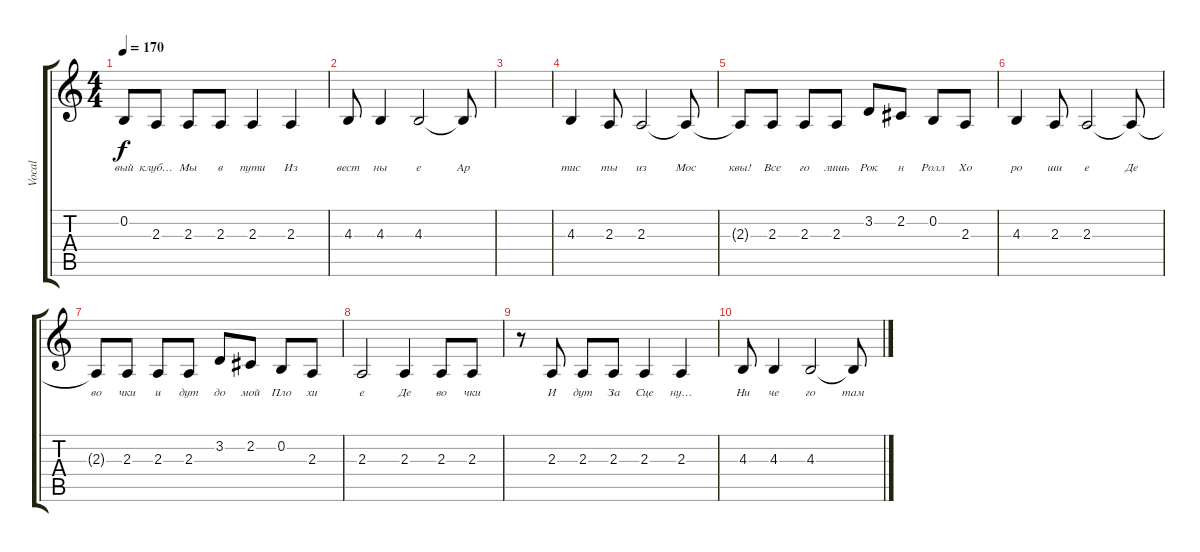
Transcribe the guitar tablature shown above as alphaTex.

\track ("Vocal" "Vocal") {mute instrument fx5brightness}
\staff {score tabs}
\tuning (E4 B3 G3 D3 A2 E2) {hide}
\ts (4 4)
\tempo 170
\clef g2
\ks c
0.2.8{lyrics (0 "вый") lyrics (1 "") lyrics (2 "") lyrics (3 "") lyrics (4 "") dy f} 2.3.8{lyrics (0 "клуб…") lyrics (1 "") lyrics (2 "") lyrics (3 "") lyrics (4 "")} 2.3.8{lyrics (0 "Мы") lyrics (1 "") lyrics (2 "") lyrics (3 "") lyrics (4 "")} 2.3.8{lyrics (0 "в") lyrics (1 "") lyrics (2 "") lyrics (3 "") lyrics (4 "")} 2.3.4{lyrics (0 "пути") lyrics (1 "") lyrics (2 "") lyrics (3 "") lyrics (4 "")} 2.3.4{lyrics (0 "Из") lyrics (1 "") lyrics (2 "") lyrics (3 "") lyrics (4 "")} |
4.3.8{lyrics (0 "вест") lyrics (1 "") lyrics (2 "") lyrics (3 "") lyrics (4 "")} 4.3.4{lyrics (0 "ны") lyrics (1 "") lyrics (2 "") lyrics (3 "") lyrics (4 "")} 4.3.2{lyrics (0 "е") lyrics (1 "") lyrics (2 "") lyrics (3 "") lyrics (4 "")} 4.3{t}.8{lyrics (0 "Ар") lyrics (1 "") lyrics (2 "") lyrics (3 "") lyrics (4 "")} |
|
4.3.4{lyrics (0 "тис") lyrics (1 "") lyrics (2 "") lyrics (3 "") lyrics (4 "")} 2.3.8{lyrics (0 "ты") lyrics (1 "") lyrics (2 "") lyrics (3 "") lyrics (4 "")} 2.3.2{lyrics (0 "из") lyrics (1 "") lyrics (2 "") lyrics (3 "") lyrics (4 "")} 2.3{t}.8{lyrics (0 "Мос") lyrics (1 "") lyrics (2 "") lyrics (3 "") lyrics (4 "")} |
2.3{t}.8{lyrics (0 "квы!") lyrics (1 "") lyrics (2 "") lyrics (3 "") lyrics (4 "")} 2.3.8{lyrics (0 "Все") lyrics (1 "") lyrics (2 "") lyrics (3 "") lyrics (4 "")} 2.3.8{lyrics (0 "го") lyrics (1 "") lyrics (2 "") lyrics (3 "") lyrics (4 "")} 2.3.8{lyrics (0 "лишь") lyrics (1 "") lyrics (2 "") lyrics (3 "") lyrics (4 "")} 3.2.8{lyrics (0 "Рок") lyrics (1 "") lyrics (2 "") lyrics (3 "") lyrics (4 "")} 2.2.8{lyrics (0 "н") lyrics (1 "") lyrics (2 "") lyrics (3 "") lyrics (4 "")} 0.2.8{lyrics (0 "Ролл") lyrics (1 "") lyrics (2 "") lyrics (3 "") lyrics (4 "")} 2.3.8{lyrics (0 "Хо") lyrics (1 "") lyrics (2 "") lyrics (3 "") lyrics (4 "")} |
4.3.4{lyrics (0 "ро") lyrics (1 "") lyrics (2 "") lyrics (3 "") lyrics (4 "")} 2.3.8{lyrics (0 "ши") lyrics (1 "") lyrics (2 "") lyrics (3 "") lyrics (4 "")} 2.3.2{lyrics (0 "е") lyrics (1 "") lyrics (2 "") lyrics (3 "") lyrics (4 "")} 2.3{t}.8{lyrics (0 "Де") lyrics (1 "") lyrics (2 "") lyrics (3 "") lyrics (4 "")} |
2.3{t}.8{lyrics (0 "во") lyrics (1 "") lyrics (2 "") lyrics (3 "") lyrics (4 "")} 2.3.8{lyrics (0 "чки") lyrics (1 "") lyrics (2 "") lyrics (3 "") lyrics (4 "")} 2.3.8{lyrics (0 "и") lyrics (1 "") lyrics (2 "") lyrics (3 "") lyrics (4 "")} 2.3.8{lyrics (0 "дут") lyrics (1 "") lyrics (2 "") lyrics (3 "") lyrics (4 "")} 3.2.8{lyrics (0 "до") lyrics (1 "") lyrics (2 "") lyrics (3 "") lyrics (4 "")} 2.2.8{lyrics (0 "мой") lyrics (1 "") lyrics (2 "") lyrics (3 "") lyrics (4 "")} 0.2.8{lyrics (0 "Пло") lyrics (1 "") lyrics (2 "") lyrics (3 "") lyrics (4 "")} 2.3.8{lyrics (0 "хи") lyrics (1 "") lyrics (2 "") lyrics (3 "") lyrics (4 "")} |
2.3.2{lyrics (0 "е") lyrics (1 "") lyrics (2 "") lyrics (3 "") lyrics (4 "")} 2.3.4{lyrics (0 "Де") lyrics (1 "") lyrics (2 "") lyrics (3 "") lyrics (4 "")} 2.3.8{lyrics (0 "во") lyrics (1 "") lyrics (2 "") lyrics (3 "") lyrics (4 "")} 2.3.8{lyrics (0 "чки") lyrics (1 "") lyrics (2 "") lyrics (3 "") lyrics (4 "")} |
r.8 2.3.8{lyrics (0 "И") lyrics (1 "") lyrics (2 "") lyrics (3 "") lyrics (4 "")} 2.3.8{lyrics (0 "дут") lyrics (1 "") lyrics (2 "") lyrics (3 "") lyrics (4 "")} 2.3.8{lyrics (0 "За") lyrics (1 "") lyrics (2 "") lyrics (3 "") lyrics (4 "")} 2.3.4{lyrics (0 "Сце") lyrics (1 "") lyrics (2 "") lyrics (3 "") lyrics (4 "")} 2.3.4{lyrics (0 "ну…") lyrics (1 "") lyrics (2 "") lyrics (3 "") lyrics (4 "")} |
4.3.8{lyrics (0 "Ни") lyrics (1 "") lyrics (2 "") lyrics (3 "") lyrics (4 "")} 4.3.4{lyrics (0 "че") lyrics (1 "") lyrics (2 "") lyrics (3 "") lyrics (4 "")} 4.3.2{lyrics (0 "го") lyrics (1 "") lyrics (2 "") lyrics (3 "") lyrics (4 "")} 4.3{t}.8{lyrics (0 "там") lyrics (1 "") lyrics (2 "") lyrics (3 "") lyrics (4 "")}
